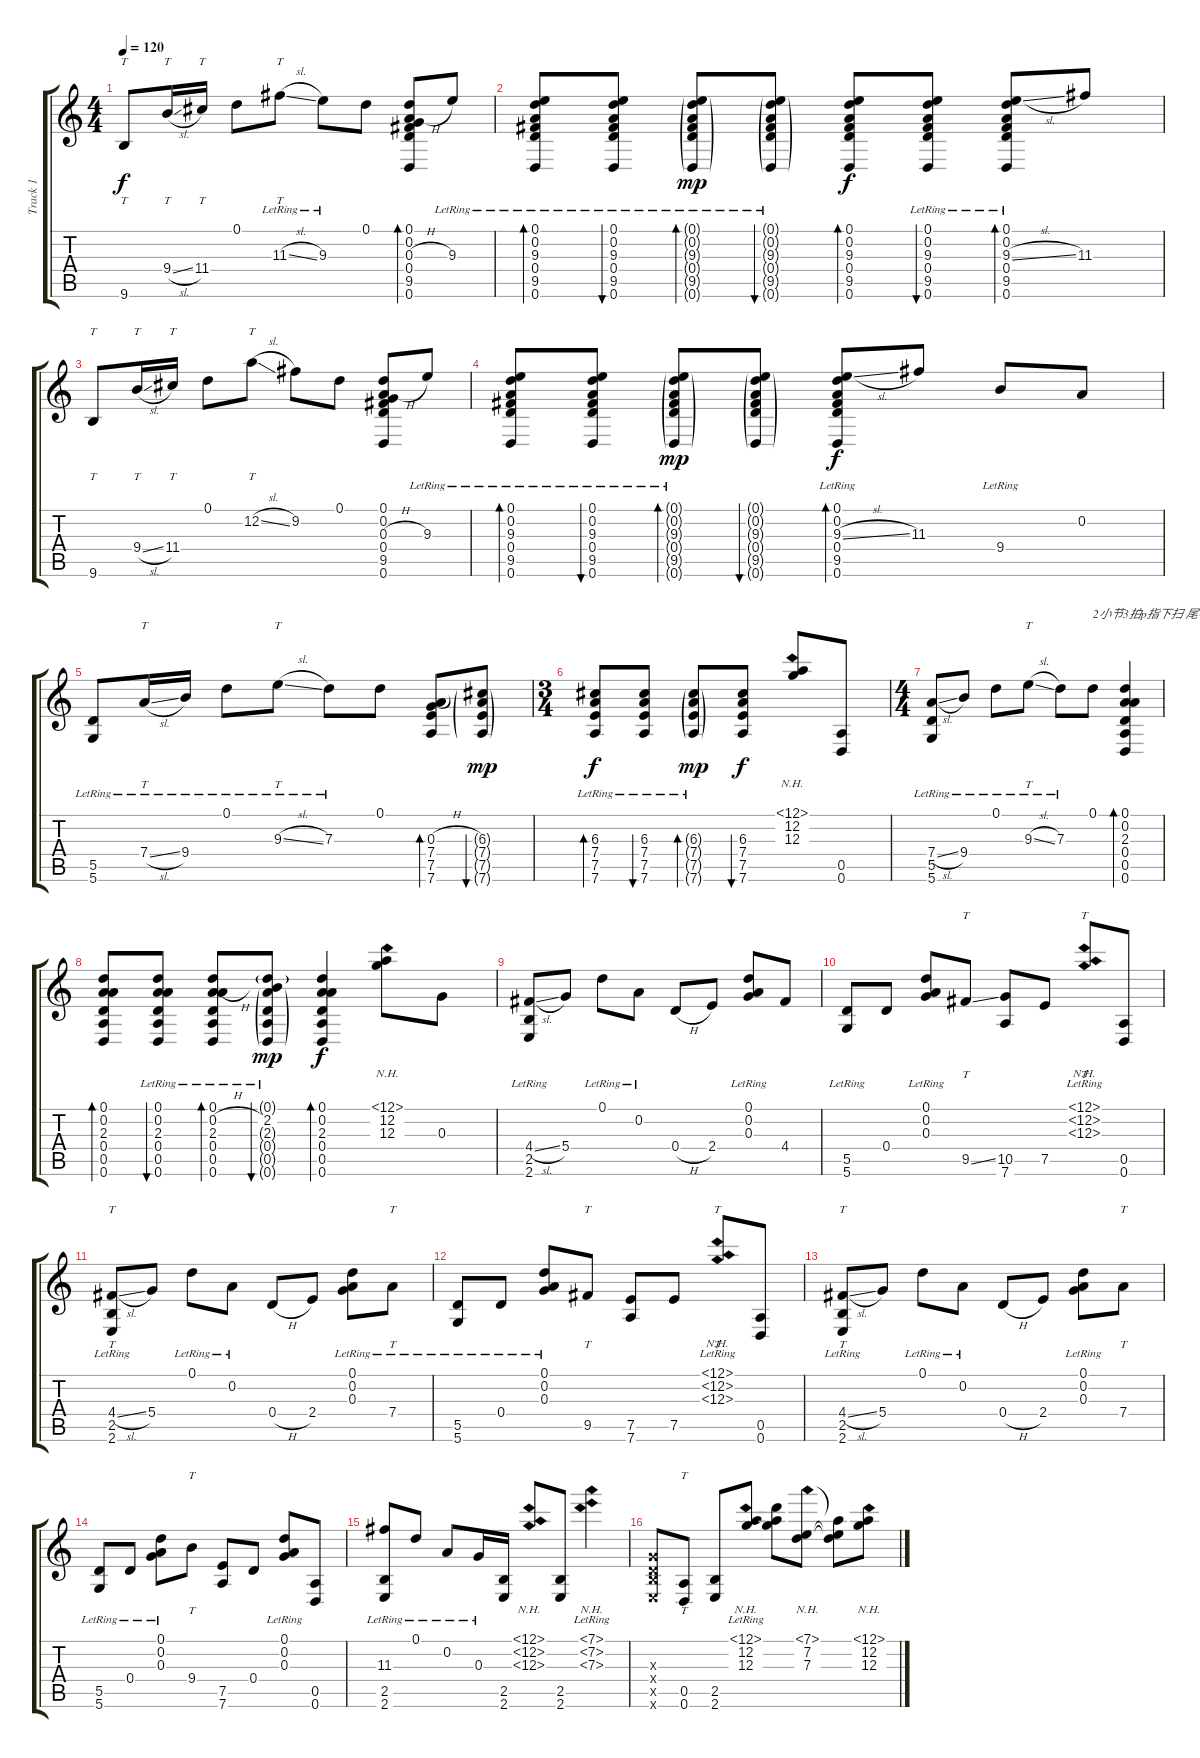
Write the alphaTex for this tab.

\track ("Track 1" "Track 1") {instrument acousticguitarsteel}
\staff {score tabs}
\tuning (D4 A3 G3 D3 A2 D2) {hide}
\ts (4 4)
\tempo 120
\clef g2
\ks c
9.6.8{tt dy f} 9.4{sl}.16{tt} 11.4.16{tt} 0.1.8 11.3{sl lr}.8{tt} 9.3{lr}.8 0.1.8 (0.1 0.2 0.3{h} 0.4 9.5 0.6).8{bd 60} 9.3{lr}.8 |
(0.1 0.2 9.3{lr} 0.4 9.5 0.6).8{bd 30} (0.1 0.2 9.3{lr} 0.4 9.5 0.6).8{bu 30} (0.1{g} 0.2{g} 9.3{g lr} 0.4{g} 9.5{g} 0.6{g}).8{bd 30 dy mp} (0.1{g} 0.2{g} 9.3{g lr} 0.4{g} 9.5{g} 0.6{g}).8{bu 30} (0.1 0.2 9.3 0.4 9.5 0.6).8{bd 30 dy f} (0.1 0.2 9.3{lr} 0.4 9.5 0.6).8{bu 30} (0.1 0.2 9.3{sl lr} 0.4 9.5 0.6).8{bd 30} 11.3.8 |
9.6.8{tt} 9.4{sl}.16{tt} 11.4.16{tt} 0.1.8 12.2{sl}.8{tt} 9.2.8 0.1.8 (0.1 0.2 0.3{h} 0.4 9.5 0.6).8 9.3{lr}.8 |
(0.1 0.2 9.3{lr} 0.4 9.5 0.6).8{bd 30} (0.1 0.2 9.3{lr} 0.4 9.5 0.6).8{bu 30} (0.1{g} 0.2{g} 9.3{g lr} 0.4{g} 9.5{g} 0.6{g}).8{bd 30 dy mp} (0.1{g} 0.2{g} 9.3{g} 0.4{g} 9.5{g} 0.6{g}).8{bu 30} (0.1 0.2 9.3{sl lr} 0.4 9.5 0.6).8{bd 30 dy f} 11.3.8 9.4{lr}.8 0.2.8 |
(5.5{lr} 5.6).8 7.4{sl lr}.16{tt} 9.4{lr}.16 0.1{lr}.8 9.3{sl lr}.8{tt} 7.3{lr}.8 0.1.8 (0.3{h} 7.4 7.5 7.6).8{bd 60} (6.3{g} 7.4{g} 7.5{g} 7.6{g}).8{bu 30 dy mp} |
\ts (3 4)
(6.3{lr} 7.4 7.5 7.6).8{bd 30 dy f} (6.3{lr} 7.4 7.5 7.6).8{bu 30} (6.3{g lr} 7.4{g} 7.5{g} 7.6{g}).8{bd 30 dy mp} (6.3 7.4 7.5 7.6).8{bu 60 dy f} (12.1{nh} 12.2 12.3).8 (0.5 0.6).8 |
\ts (4 4)
(7.4{sl} 5.5{lr} 5.6).8 9.4{lr}.8 0.1{lr}.8 9.3{sl lr}.8{tt} 7.3{lr}.8 0.1.8{txt "2小节3拍p指下扫 尾半拍左手食指勾弦"} (0.1 0.2 2.3 0.4 0.5 0.6).4{bd 60} |
(0.1 0.2 2.3 0.4 0.5 0.6).8{bd 60} (0.1 0.2 2.3{lr} 0.4 0.5 0.6).8{bu 60} (0.1 0.2{h} 2.3{lr} 0.4 0.5 0.6).8{bd 60} (0.1{g} 2.2 2.3{g lr} 0.4{g} 0.5{g} 0.6{g}).8{bu 60 dy mp} (0.1 0.2 2.3 0.4 0.5 0.6).4{bd 60 dy f} (12.1{nh} 12.2 12.3).8 0.3.8 |
(4.4{sl lr} 2.5 2.6).8 5.4.8 0.1{lr}.8 0.2{lr}.8 0.4{h}.8 2.4.8 (0.1 0.2 0.3{lr}).8 4.4.8 |
(5.5{lr} 5.6).8 0.4.8 (0.1 0.2 0.3{lr}).8 9.5{ss}.8{tt} (10.5 7.6).8 7.5.8 (12.1{nh lr} 12.2{nh} 12.3{nh lr}).8{tt} (0.5 0.6).8 |
(4.4{sl lr} 2.5 2.6).8{tt} 5.4.8 0.1{lr}.8 0.2{lr}.8 0.4{h}.8 2.4.8 (0.1 0.2 0.3{lr}).8 7.4{lr}.8{tt} |
(5.5{lr} 5.6).8 0.4{lr}.8 (0.1 0.2 0.3{lr}).8 9.5.8{tt} (7.5 7.6).8 7.5.8 (12.1{nh lr} 12.2{nh} 12.3{nh lr}).8{tt} (0.5 0.6).8 |
(4.4{sl lr} 2.5 2.6).8{tt} 5.4.8 0.1{lr}.8 0.2{lr}.8 0.4{h}.8 2.4.8 (0.1 0.2 0.3{lr}).8 7.4.8{tt} |
(5.5{lr} 5.6).8 0.4{lr}.8 (0.1 0.2 0.3{lr}).8 9.4.8{tt} (7.5 7.6).8 0.4.8 (0.1{lr} 0.2 0.3{lr}).8 (0.5 0.6).8 |
(11.3{lr} 2.5 2.6).8 0.1{lr}.8 0.2{lr}.8 0.3{lr}.16 (2.5 2.6).16 (12.1{nh} 12.2{nh} 12.3{nh}).8 (2.5 2.6).8 (7.1{nh} 7.2{nh} 7.3{nh lr}).4 |
(0.3{x} 0.4{x} 2.5{x} 2.6{x}).8 (0.5 0.6).8{tt} (2.5 2.6).8 (12.1{nh} 12.2{lr} 12.3).8 (12.1{t} 12.2{t} 12.3{t}).8 (7.1{nh} 7.2 7.3).8 (7.1{t} 7.2{t} 7.3{t}).8 (12.1{nh} 12.2 12.3).8
